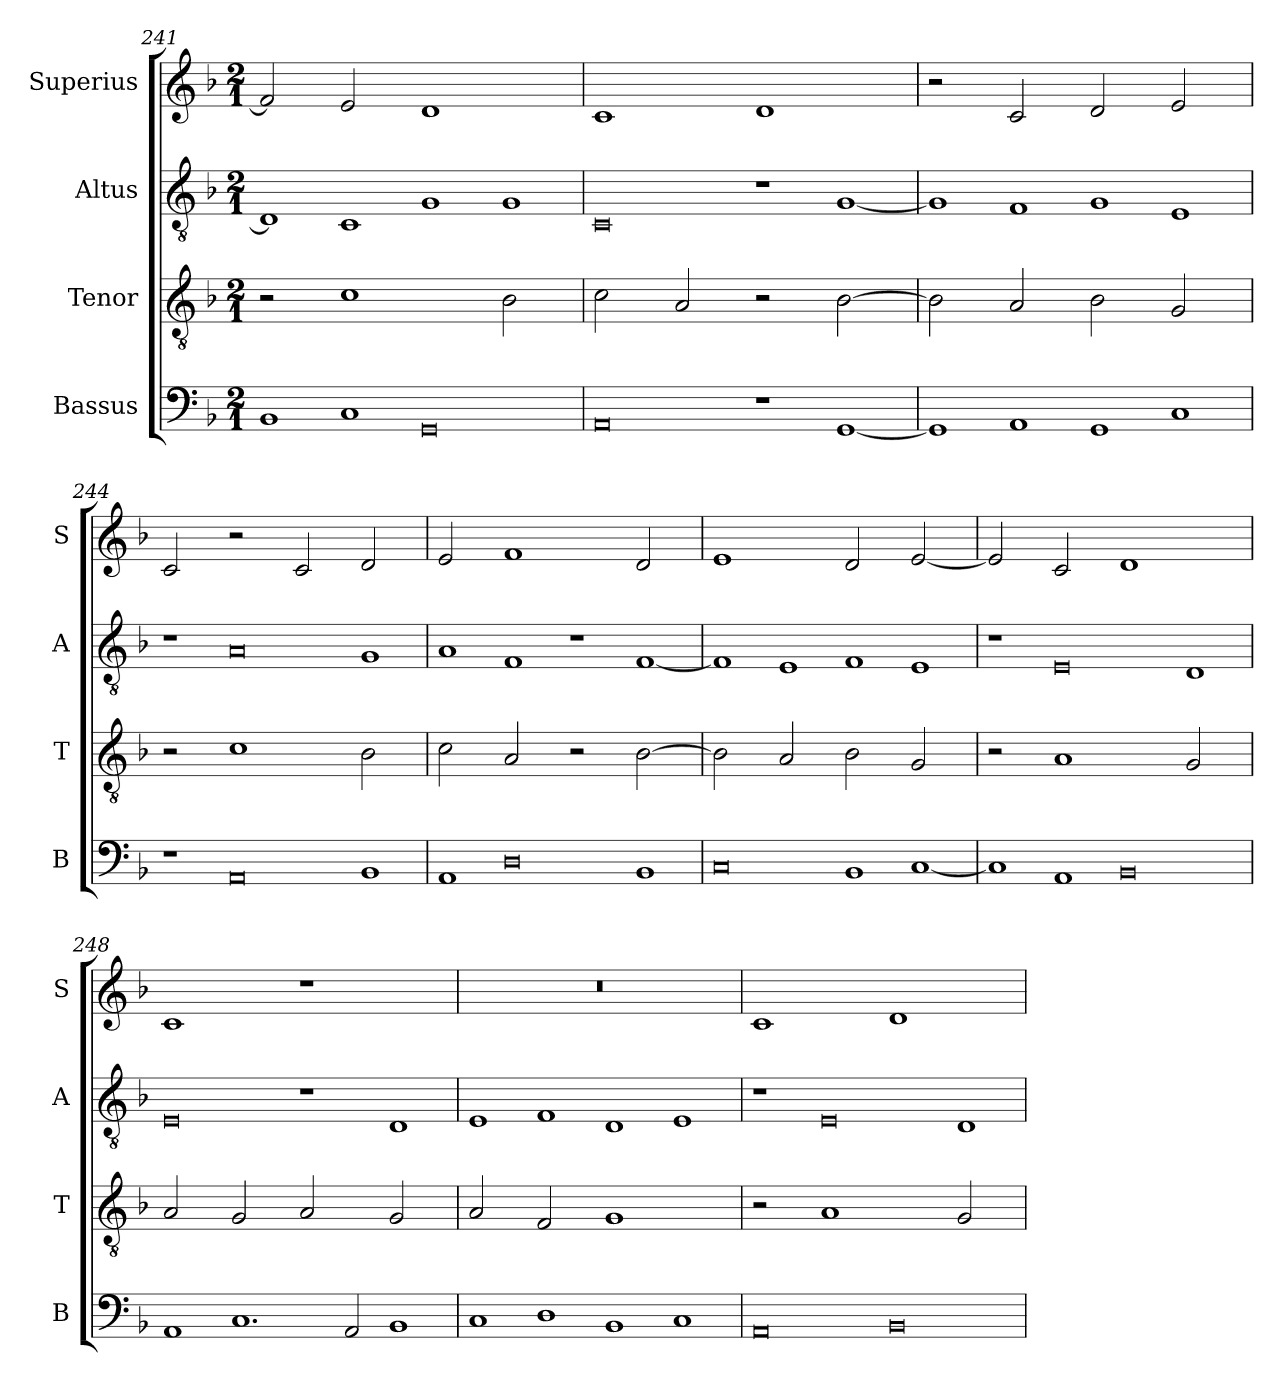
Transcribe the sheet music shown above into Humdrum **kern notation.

**kern	**kern	**kern	**kern
*part4	*part3	*part2	*part1
*staff4	*staff3	*staff2	*staff1
*I"Bassus	*I"Tenor	*I"Altus	*I"Superius
*I'B	*I'T	*I'A	*I'S
*clefF4	*clefGv2	*clefGv2	*clefG2
*k[b-]	*k[b-]	*k[b-]	*k[b-]
*M2/1	*M2/1	*M2/1	*M2/1
=241	=241	=241	=241
!LO:N:vis=1	!	!LO:N:vis=1	!
2BB-/	2r	2D/]	2f/]
!LO:N:vis=1	!	!LO:N:vis=1	!
2C/	1c	2C/	2e/
!LO:N:vis=0	!	!LO:N:vis=1	!
1GG	.	2G/	1d
!	!	!LO:N:vis=1	!
.	2B-\	2G/	.
=242	=242	=242	=242
!LO:N:vis=0	!	!LO:N:vis=0	!
1AA	2c\	1C	1c
.	2A/	.	.
!LO:N:vis=1	!	!LO:N:vis=1	!
2r	2r	2r	1d
!LO:N:vis=1	!	!LO:N:vis=1	!
[2GG/	[2B-\	[2G/	.
=243	=243	=243	=243
!LO:N:vis=1	!	!LO:N:vis=1	!
2GG/]	2B-\]	2G/]	2r
!LO:N:vis=1	!	!LO:N:vis=1	!
2AA/	2A/	2F/	2c/
!LO:N:vis=1	!	!LO:N:vis=1	!
2GG/	2B-\	2G/	2d/
!LO:N:vis=1	!	!LO:N:vis=1	!
2C/	2G/	2E/	2e/
=244	=244	=244	=244
!LO:N:vis=1	!	!LO:N:vis=1	!
2r	2r	2r	2c/
!LO:N:vis=0	!	!LO:N:vis=0	!
1AA	1c	1A	2r
.	.	.	2c/
!LO:N:vis=1	!	!LO:N:vis=1	!
2BB-/	2B-\	2G/	2d/
=245	=245	=245	=245
!LO:N:vis=1	!	!LO:N:vis=1	!
2AA/	2c\	2A/	2e/
!LO:N:vis=0	!	!LO:N:vis=1	!
1D\	2A/	2F/	1f
!	!	!LO:N:vis=1	!
.	2r	2r	.
!LO:N:vis=1	!	!LO:N:vis=1	!
2BB-/	[2B-\	[2F/	2d/
=246	=246	=246	=246
!LO:N:vis=0	!	!LO:N:vis=1	!
1C	2B-\]	2F/]	1e
!	!	!LO:N:vis=1	!
.	2A/	2E/	.
!LO:N:vis=1	!	!LO:N:vis=1	!
2BB-/	2B-\	2F/	2d/
!LO:N:vis=1	!	!LO:N:vis=1	!
[2C/	2G/	2E/	[2e/
=247	=247	=247	=247
!LO:N:vis=1	!	!LO:N:vis=1	!
2C/]	2r	2r	2e/]
!LO:N:vis=1	!	!LO:N:vis=0	!
2AA/	1A	1E	2c/
!LO:N:vis=0	!	!	!
1BB-	.	.	1d
!	!	!LO:N:vis=1	!
.	2G/	2D/	.
=248	=248	=248	=248
!LO:N:vis=1	!	!LO:N:vis=0	!
2AA/	2A/	1E	1c
!LO:N:vis=1.	!	!	!
2.C/	2G/	.	.
!	!	!LO:N:vis=1	!
.	2A/	2r	1r
!LO:N:vis=2	!	!	!
4AA/	.	.	.
!LO:N:vis=1	!	!LO:N:vis=1	!
2BB-/	2G/	2D/	.
=249	=249	=249	=249
!LO:N:vis=1	!	!LO:N:vis=1	!
2C/	2A/	2E/	0r
!LO:N:vis=1	!	!LO:N:vis=1	!
2D\	2F/	2F/	.
!LO:N:vis=1	!	!LO:N:vis=1	!
2BB-/	1G	2D/	.
!LO:N:vis=1	!	!LO:N:vis=1	!
2C/	.	2E/	.
=250	=250	=250	=250
!LO:N:vis=0	!	!LO:N:vis=1	!
1AA	2r	2r	1c
!	!	!LO:N:vis=0	!
.	1A	1E	.
!LO:N:vis=0	!	!	!
1BB-	.	.	1d
!	!	!LO:N:vis=1	!
.	2G/	2D/	.
=	=	=	=
*-	*-	*-	*-
